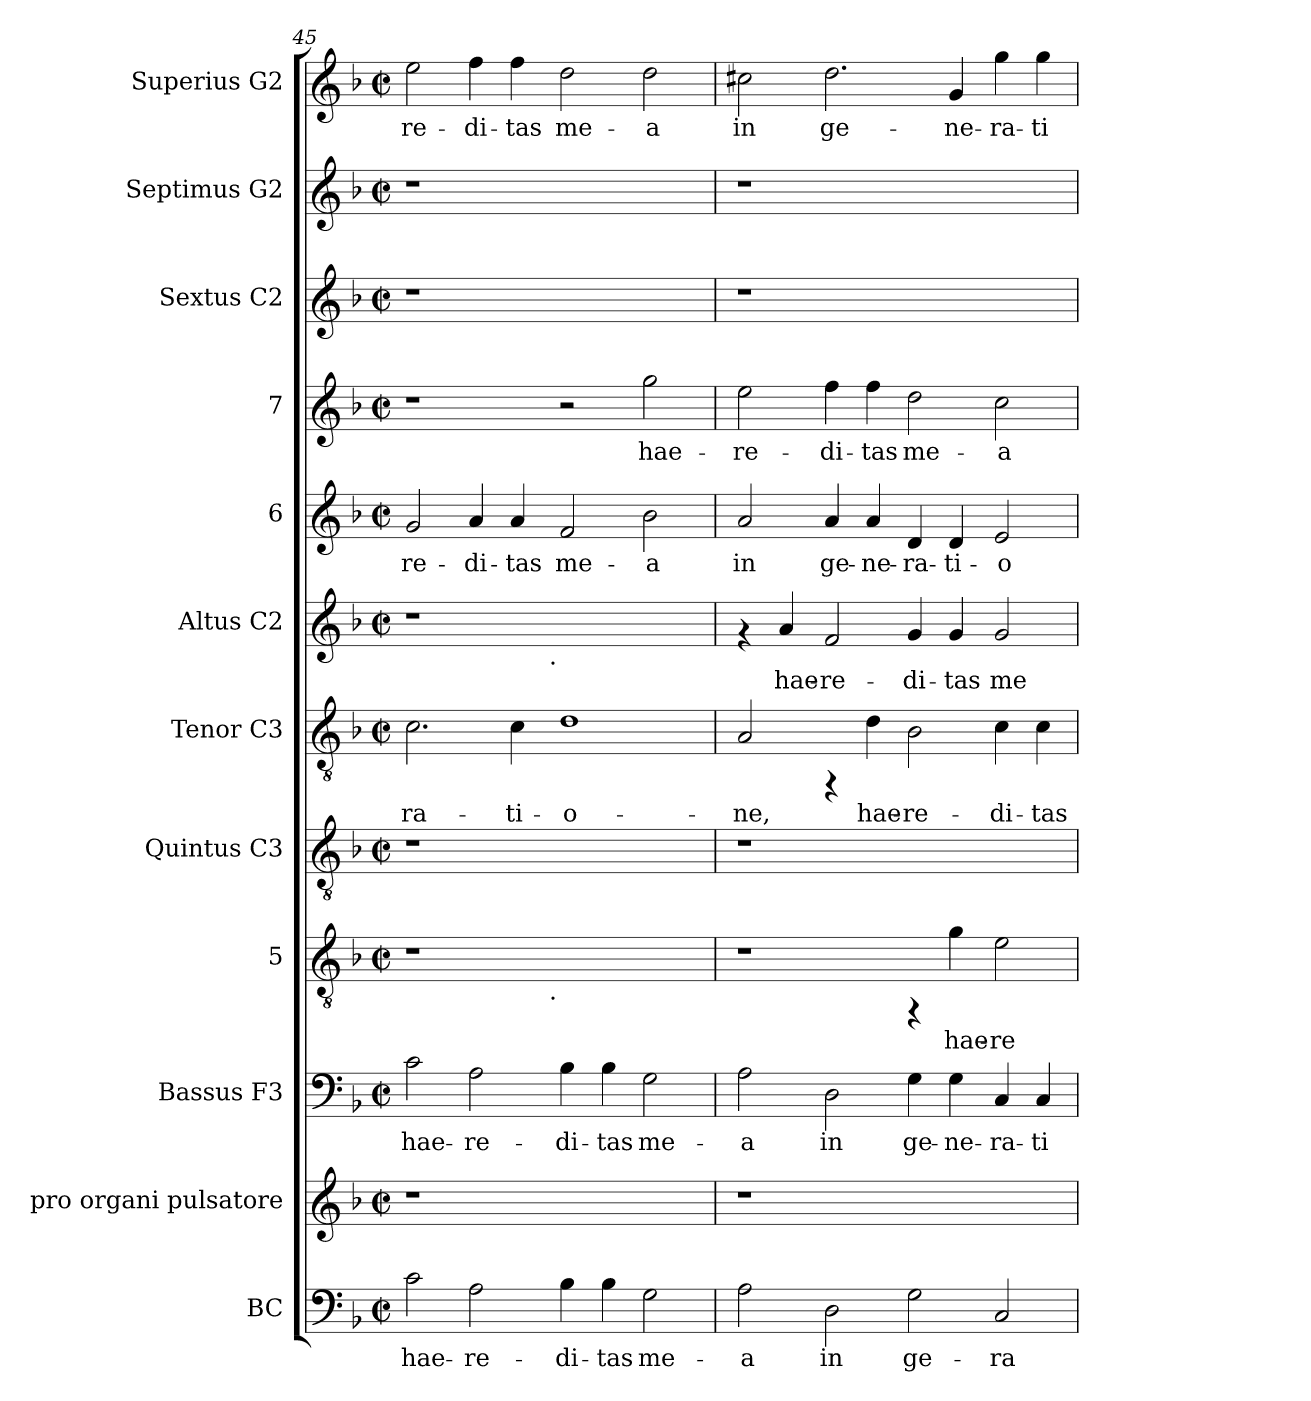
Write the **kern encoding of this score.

**kern	**text	**kern	**kern	**text	**kern	**text	**kern	**kern	**text	**kern	**text	**kern	**text	**kern	**text	**kern	**kern	**kern	**text
*part12	*part12	*part11	*part10	*part10	*part9	*part9	*part8	*part7	*part7	*part6	*part6	*part5	*part5	*part4	*part4	*part3	*part2	*part1	*part1
*staff12	*staff12	*staff11	*staff10	*staff10	*staff9	*staff9	*staff8	*staff7	*staff7	*staff6	*staff6	*staff5	*staff5	*staff4	*staff4	*staff3	*staff2	*staff1	*staff1
*I"BC	*	*I"pro organi  pulsatore	*I"Bassus  F3	*	*I"5	*	*I"Quintus  C3	*I"Tenor  C3	*	*I"Altus  C2	*	*I"6	*	*I"7	*	*I"Sextus  C2	*I"Septimus  G2	*I"Superius  G2	*
*I'BC	*	*	*I'B	*	*	*	*	*I'T	*	*I'A	*	*	*	*	*	*	*	*I'S	*
*clefF4	*	*clefG2	*clefF4	*	*clefGv2	*	*clefGv2	*clefGv2	*	*clefG2	*	*clefG2	*	*clefG2	*	*clefG2	*clefG2	*clefG2	*
*k[b-]	*	*k[b-]	*k[b-]	*	*k[b-]	*	*k[b-]	*k[b-]	*	*k[b-]	*	*k[b-]	*	*k[b-]	*	*k[b-]	*k[b-]	*k[b-]	*
*F:	*	*F:	*F:	*	*F:	*	*F:	*F:	*	*F:	*	*F:	*	*F:	*	*F:	*F:	*F:	*
*M2/2	*	*M2/2	*M2/2	*	*M2/2	*	*M2/2	*M2/2	*	*M2/2	*	*M2/2	*	*M2/2	*	*M2/2	*M2/2	*M2/2	*
*met(c|)	*	*met(c|)	*met(c|)	*	*met(c|)	*	*met(c|)	*met(c|)	*	*met(c|)	*	*met(c|)	*	*met(c|)	*	*met(c|)	*met(c|)	*met(c|)	*
=45	=45	=45	=45	=45	=45	=45	=45	=45	=45	=45	=45	=45	=45	=45	=45	=45	=45	=45	=45
!	!LO:LY:a:cj	!	!	!LO:LY:b:cj	!	!	!	!	!LO:LY:b:cj	!	!	!	!LO:LY:b:cj	!	!	!	!	!	!LO:LY:b:cj
*	*	*	*	*	*^	*	*	*	*	*^	*	*	*	*	*	*	*	*	*
2c\	hae-	1r	2c\	hae-	1r	2ryy	.	1r	2.c\	-ra-	1r	2ryy	.	2g/	-re-	1r	.	1r	1r	2ee\	-re-
!	!LO:LY:a:cj	!	!	!LO:LY:b:cj	!	!	!	!	!	!	!	!	!	!	!LO:LY:b:cj	!	!	!	!	!	!LO:LY:b:cj
2A\	-re-	.	2A\	-re-	.	4...ryy	.	.	.	.	.	4...ryy	.	4a/	-di-	.	.	.	.	4ff\	-di-
!	!	!	!	!	!	!	!	!	!	!LO:LY:b:cj	!	!	!	!	!LO:LY:b:cj	!	!	!	!	!	!LO:LY:b:cj
.	.	.	.	.	.	.	.	.	4c\	-ti-	.	.	.	4a/	-tas	.	.	.	.	4ff\	-tas
!	!	!	!	!	!	!	!	!	!	!	!	!LO:TX:b:t=.	!	!	!	!	!	!	!	!	!
!	!	!	!	!	!	!LO:TX:b:t=.	!	!	!	!	!	!	!	!	!	!	!	!	!	!	!
.	.	.	.	.	.	1ryy	.	.	.	.	.	1ryy	.	.	.	.	.	.	.	.	.
!	!LO:LY:a:cj	!	!	!LO:LY:b:cj	!	!	!	!	!	!LO:LY:b:cj	!	!	!	!	!LO:LY:b:cj	!	!	!	!	!	!LO:LY:b:cj
4B-\	-di-	1ryy	4B-\	-di-	1ryy	.	.	1ryy	1d	-o-	1ryy	.	.	2f/	me-	2r	.	1ryy	1ryy	2dd\	me-
!	!LO:LY:a:cj	!	!	!LO:LY:b:cj	!	!	!	!	!	!	!	!	!	!	!	!	!	!	!	!	!
4B-\	-tas	.	4B-\	-tas	.	.	.	.	.	.	.	.	.	.	.	.	.	.	.	.	.
!	!LO:LY:a:cj	!	!	!LO:LY:b:cj	!	!	!	!	!	!	!	!	!	!	!LO:LY:b:cj	!	!LO:LY:b:cj	!	!	!	!LO:LY:b:cj
2G\	me-	.	2G\	me-	.	.	.	.	.	.	.	.	.	2b-\	-a	2gg\	hae-	.	.	2dd\	-a
.	.	.	.	.	.	32ryy	.	.	.	.	.	32ryy	.	.	.	.	.	.	.	.	.
=46	=46	=46	=46	=46	=46	=46	=46	=46	=46	=46	=46	=46	=46	=46	=46	=46	=46	=46	=46	=46	=46
!	!LO:LY:a:cj	!	!	!LO:LY:b:cj	!	!	!	!	!	!LO:LY:b:cj	!	!	!	!	!LO:LY:b:cj	!	!LO:LY:b:cj	!	!	!	!LO:LY:b:cj
*	*	*	*	*	*v	*v	*	*	*	*	*v	*v	*	*	*	*	*	*	*	*	*
2A\	-a	1r	2A\	-a	1r	.	1r	2A/	-ne,	4rf	.	2a/	in	2ee\	-re-	1r	1r	2cc#X\	in
!	!	!	!	!	!	!	!	!	!	!	!LO:LY:b:cj	!	!	!	!	!	!	!	!
.	.	.	.	.	.	.	.	.	.	4a/	hae-	.	.	.	.	.	.	.	.
!	!LO:LY:a:cj	!	!	!LO:LY:b:cj	!	!	!	!	!	!	!LO:LY:b:cj	!	!LO:LY:b:cj	!	!LO:LY:b:cj	!	!	!	!LO:LY:b:cj
2D\	in	.	2D\	in	.	.	.	4rFF	.	2f/	-re-	4a/	ge-	4ff\	-di-	.	.	2.dd\	ge-
!	!	!	!	!	!	!	!	!	!LO:LY:b:cj	!	!	!	!LO:LY:b:cj	!	!LO:LY:b:cj	!	!	!	!
.	.	.	.	.	.	.	.	4d\	hae-	.	.	4a/	-ne-	4ff\	-tas	.	.	.	.
!	!LO:LY:a:cj	!	!	!LO:LY:b:cj	!	!	!	!	!LO:LY:b:cj	!	!LO:LY:b:cj	!	!LO:LY:b:cj	!	!LO:LY:b:cj	!	!	!	!
2G\	ge-	1ryy	4G\	ge-	4rFF	.	1ryy	2B-\	-re-	4g/	-di-	4d/	-ra-	2dd\	me-	1ryy	1ryy	.	.
!	!	!	!	!LO:LY:b:cj	!	!LO:LY:b:cj	!	!	!	!	!LO:LY:b:cj	!	!LO:LY:b:cj	!	!	!	!	!	!LO:LY:b:cj
.	.	.	4G\	-ne-	4g\	hae-	.	.	.	4g/	-tas	4d/	-ti-	.	.	.	.	4g/	-ne-
!	!LO:LY:a:cj	!	!	!LO:LY:b:cj	!	!LO:LY:b:cj	!	!	!LO:LY:b:cj	!	!LO:LY:b:cj	!	!LO:LY:b:cj	!	!LO:LY:b:cj	!	!	!	!LO:LY:b:cj
2C/	-ra-	.	4C/	-ra-	2e\	-re-	.	4c\	-di-	2g/	me-	2e/	-o-	2cc\	-a	.	.	4gg\	-ra-
!	!	!	!	!LO:LY:b:cj	!	!	!	!	!LO:LY:b:cj	!	!	!	!	!	!	!	!	!	!LO:LY:b:cj
.	.	.	4C/	-ti-	.	.	.	4c\	-tas	.	.	.	.	.	.	.	.	4gg\	-ti-
=	=	=	=	=	=	=	=	=	=	=	=	=	=	=	=	=	=	=	=
*-	*-	*-	*-	*-	*-	*-	*-	*-	*-	*-	*-	*-	*-	*-	*-	*-	*-	*-	*-
